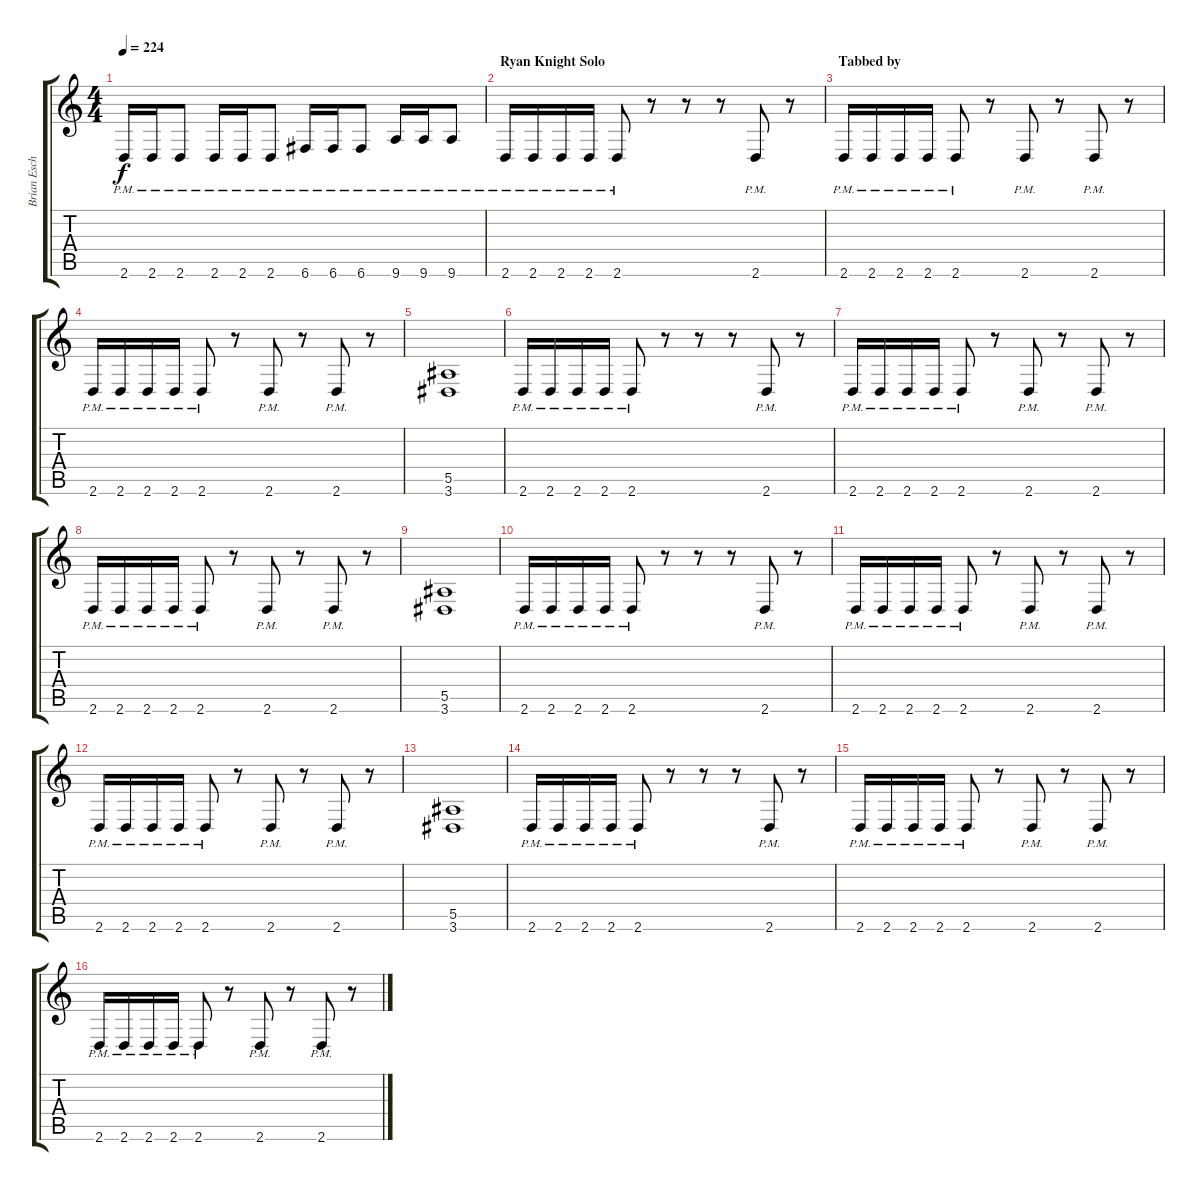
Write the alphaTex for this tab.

\track ("Brian Eschbach (Right)" "Brian Esch") {instrument distortionguitar}
\staff {score tabs}
\tuning (C4 G3 Eb3 Bb2 F2 C2) {hide}
\ts (4 4)
\tempo 224
\clef g2
\ks c
2.6{pm}.16{dy f} 2.6{pm}.16 2.6{pm}.8 2.6{pm}.16 2.6{pm}.16 2.6{pm}.8 6.6{pm}.16 6.6{pm}.16 6.6{pm}.8 9.6{pm}.16 9.6{pm}.16 9.6{pm}.8 |
\section ("" "Ryan Knight Solo")
2.6{pm}.16 2.6{pm}.16 2.6{pm}.16 2.6{pm}.16 2.6{pm}.8 r.8 r.8 r.8 2.6{pm}.8 r.8 |
\section ("" "Tabbed by")
2.6{pm}.16 2.6{pm}.16 2.6{pm}.16 2.6{pm}.16 2.6{pm}.8 r.8 2.6{pm}.8 r.8 2.6{pm}.8 r.8 |
2.6{pm}.16 2.6{pm}.16 2.6{pm}.16 2.6{pm}.16 2.6{pm}.8 r.8 2.6{pm}.8 r.8 2.6{pm}.8 r.8 |
(5.5 3.6).1 |
2.6{pm}.16 2.6{pm}.16 2.6{pm}.16 2.6{pm}.16 2.6{pm}.8 r.8 r.8 r.8 2.6{pm}.8 r.8 |
2.6{pm}.16 2.6{pm}.16 2.6{pm}.16 2.6{pm}.16 2.6{pm}.8 r.8 2.6{pm}.8 r.8 2.6{pm}.8 r.8 |
2.6{pm}.16 2.6{pm}.16 2.6{pm}.16 2.6{pm}.16 2.6{pm}.8 r.8 2.6{pm}.8 r.8 2.6{pm}.8 r.8 |
(5.5 3.6).1 |
2.6{pm}.16 2.6{pm}.16 2.6{pm}.16 2.6{pm}.16 2.6{pm}.8 r.8 r.8 r.8 2.6{pm}.8 r.8 |
2.6{pm}.16 2.6{pm}.16 2.6{pm}.16 2.6{pm}.16 2.6{pm}.8 r.8 2.6{pm}.8 r.8 2.6{pm}.8 r.8 |
2.6{pm}.16 2.6{pm}.16 2.6{pm}.16 2.6{pm}.16 2.6{pm}.8 r.8 2.6{pm}.8 r.8 2.6{pm}.8 r.8 |
(5.5 3.6).1 |
2.6{pm}.16 2.6{pm}.16 2.6{pm}.16 2.6{pm}.16 2.6{pm}.8 r.8 r.8 r.8 2.6{pm}.8 r.8 |
2.6{pm}.16 2.6{pm}.16 2.6{pm}.16 2.6{pm}.16 2.6{pm}.8 r.8 2.6{pm}.8 r.8 2.6{pm}.8 r.8 |
2.6{pm}.16 2.6{pm}.16 2.6{pm}.16 2.6{pm}.16 2.6{pm}.8 r.8 2.6{pm}.8 r.8 2.6{pm}.8 r.8
